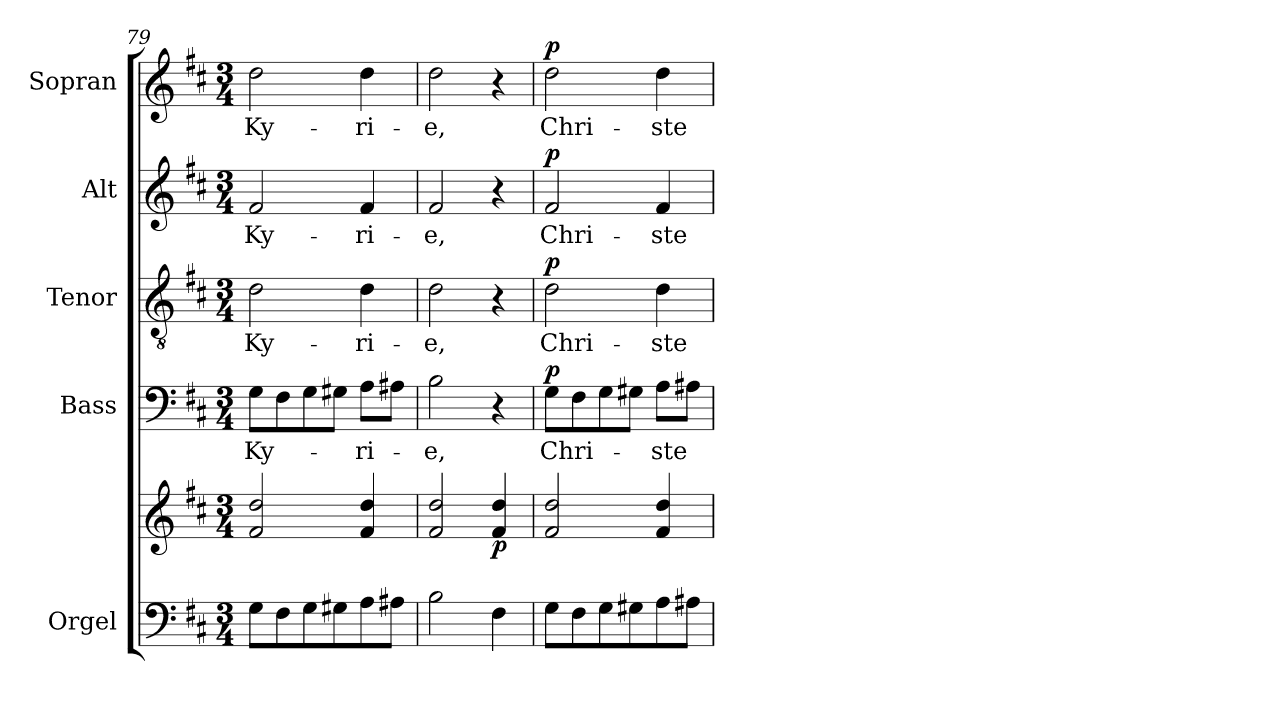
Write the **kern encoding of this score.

**kern	**kern	**dynam	**kern	**text	**dynam	**kern	**text	**dynam	**kern	**text	**dynam	**kern	**text	**dynam
*part5	*part5	*part5	*part4	*part4	*part4	*part3	*part3	*part3	*part2	*part2	*part2	*part1	*part1	*part1
*staff6	*staff5	*staff5/6	*staff4	*staff4	*staff4	*staff3	*staff3	*staff3	*staff2	*staff2	*staff2	*staff1	*staff1	*staff1
*I"Orgel	*	*	*I"Bass	*	*	*I"Tenor	*	*	*I"Alt	*	*	*I"Sopran	*	*
*I'Org.	*	*	*I'B.	*	*	*I'T.	*	*	*I'A.	*	*	*I'S.	*	*
*clefF4	*clefG2	*	*clefF4	*	*	*clefGv2	*	*	*clefG2	*	*	*clefG2	*	*
*k[f#c#]	*k[f#c#]	*	*k[f#c#]	*	*	*k[f#c#]	*	*	*k[f#c#]	*	*	*k[f#c#]	*	*
*D:	*D:	*	*D:	*	*	*D:	*	*	*D:	*	*	*D:	*	*
*M3/4	*M3/4	*	*M3/4	*	*	*M3/4	*	*	*M3/4	*	*	*M3/4	*	*
=79	=79	=79	=79	=79	=79	=79	=79	=79	=79	=79	=79	=79	=79	=79
!	!	!	!	!LO:LY:b	!	!	!LO:LY:b	!	!	!LO:LY:b	!	!	!LO:LY:b	!
8G\L	2f#/ 2dd/	.	8G\L	Ky-	.	2d\	Ky-	.	2f#/	Ky-	.	2dd\	Ky-	.
8F#\	.	.	8F#\	.	.	.	.	.	.	.	.	.	.	.
8G\	.	.	8G\	.	.	.	.	.	.	.	.	.	.	.
8G#X\	.	.	8G#X\J	.	.	.	.	.	.	.	.	.	.	.
!	!	!	!	!LO:LY:b	!	!	!LO:LY:b	!	!	!LO:LY:b	!	!	!LO:LY:b	!
8A\	4f#/ 4dd/	.	8A\L	-ri-	.	4d\	-ri-	.	4f#/	-ri-	.	4dd\	-ri-	.
8A#X\J	.	.	8A#X\J	.	.	.	.	.	.	.	.	.	.	.
=80	=80	=80	=80	=80	=80	=80	=80	=80	=80	=80	=80	=80	=80	=80
!	!	!	!	!LO:LY:b	!	!	!LO:LY:b	!	!	!LO:LY:b	!	!	!LO:LY:b	!
2B\	2f#/ 2dd/	.	2B\	-e,	.	2d\	-e,	.	2f#/	-e,	.	2dd\	-e,	.
!	!	!LO:DY:b	!	!	!	!	!	!	!	!	!	!	!	!
4F#\	4f#/ 4dd/	p	4r	.	.	4r	.	.	4r	.	.	4r	.	.
=81	=81	=81	=81	=81	=81	=81	=81	=81	=81	=81	=81	=81	=81	=81
!	!	!	!	!LO:LY:b	!LO:DY:a	!	!LO:LY:b	!LO:DY:a	!	!LO:LY:b	!LO:DY:a	!	!LO:LY:b	!LO:DY:a
8G\L	2f#/ 2dd/	.	8G\L	Chri-	p	2d\	Chri-	p	2f#/	Chri-	p	2dd\	Chri-	p
8F#\	.	.	8F#\	.	.	.	.	.	.	.	.	.	.	.
8G\	.	.	8G\	.	.	.	.	.	.	.	.	.	.	.
8G#X\	.	.	8G#X\J	.	.	.	.	.	.	.	.	.	.	.
!	!	!	!	!LO:LY:b	!	!	!LO:LY:b	!	!	!LO:LY:b	!	!	!LO:LY:b	!
8A\	4f#/ 4dd/	.	8A\L	-ste	.	4d\	-ste	.	4f#/	-ste	.	4dd\	-ste	.
8A#X\J	.	.	8A#X\J	.	.	.	.	.	.	.	.	.	.	.
=	=	=	=	=	=	=	=	=	=	=	=	=	=	=
*-	*-	*-	*-	*-	*-	*-	*-	*-	*-	*-	*-	*-	*-	*-
